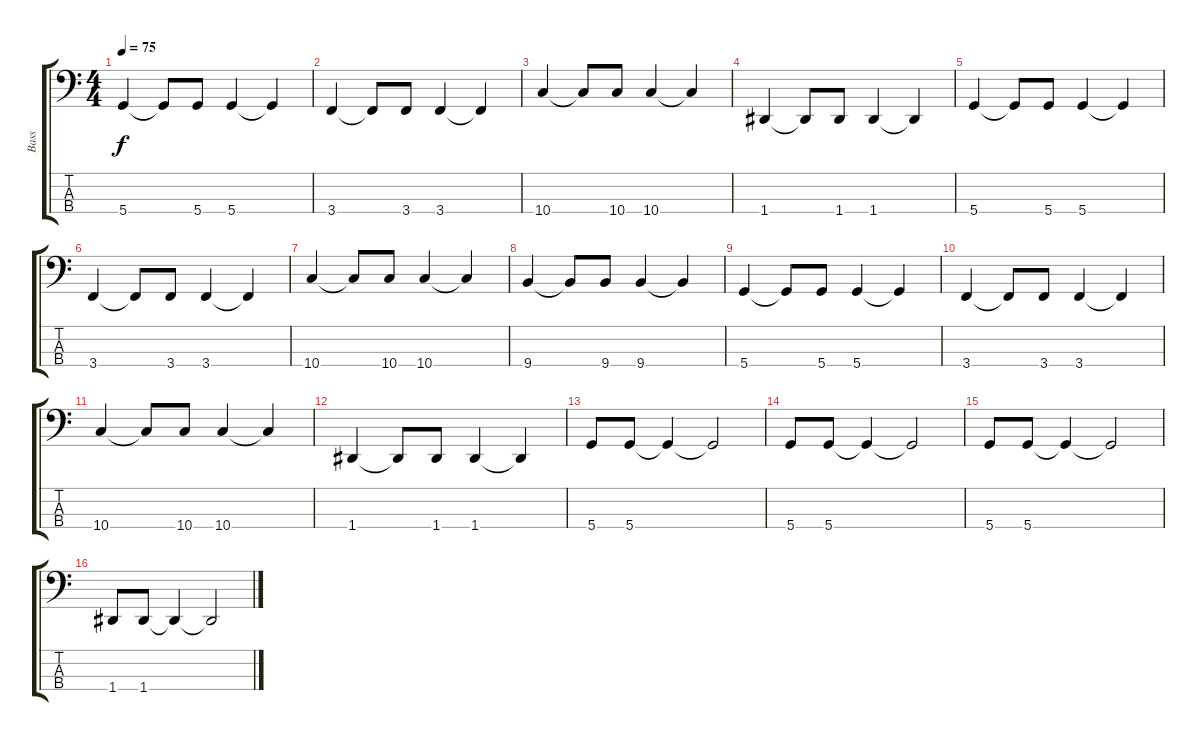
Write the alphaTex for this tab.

\track ("Bass" "Bass") {instrument electricbassfinger}
\staff {score tabs}
\tuning (F2 C2 G1 D1) {hide}
\ts (4 4)
\tempo 75
\clef f4
\ks c
5.4.4{dy f} 5.4{t}.8 5.4.8 5.4.4 5.4{t}.4 |
3.4.4 3.4{t}.8 3.4.8 3.4.4 3.4{t}.4 |
10.4.4 10.4{t}.8 10.4.8 10.4.4 10.4{t}.4 |
1.4.4 1.4{t}.8 1.4.8 1.4.4 1.4{t}.4 |
5.4.4 5.4{t}.8 5.4.8 5.4.4 5.4{t}.4 |
3.4.4 3.4{t}.8 3.4.8 3.4.4 3.4{t}.4 |
10.4.4 10.4{t}.8 10.4.8 10.4.4 10.4{t}.4 |
9.4.4 9.4{t}.8 9.4.8 9.4.4 9.4{t}.4 |
5.4.4 5.4{t}.8 5.4.8 5.4.4 5.4{t}.4 |
3.4.4 3.4{t}.8 3.4.8 3.4.4 3.4{t}.4 |
10.4.4 10.4{t}.8 10.4.8 10.4.4 10.4{t}.4 |
1.4.4 1.4{t}.8 1.4.8 1.4.4 1.4{t}.4 |
5.4.8 5.4.8 5.4{t}.4 5.4{t}.2 |
5.4.8 5.4.8 5.4{t}.4 5.4{t}.2 |
5.4.8 5.4.8 5.4{t}.4 5.4{t}.2 |
1.4.8 1.4.8 1.4{t}.4 1.4{t}.2
